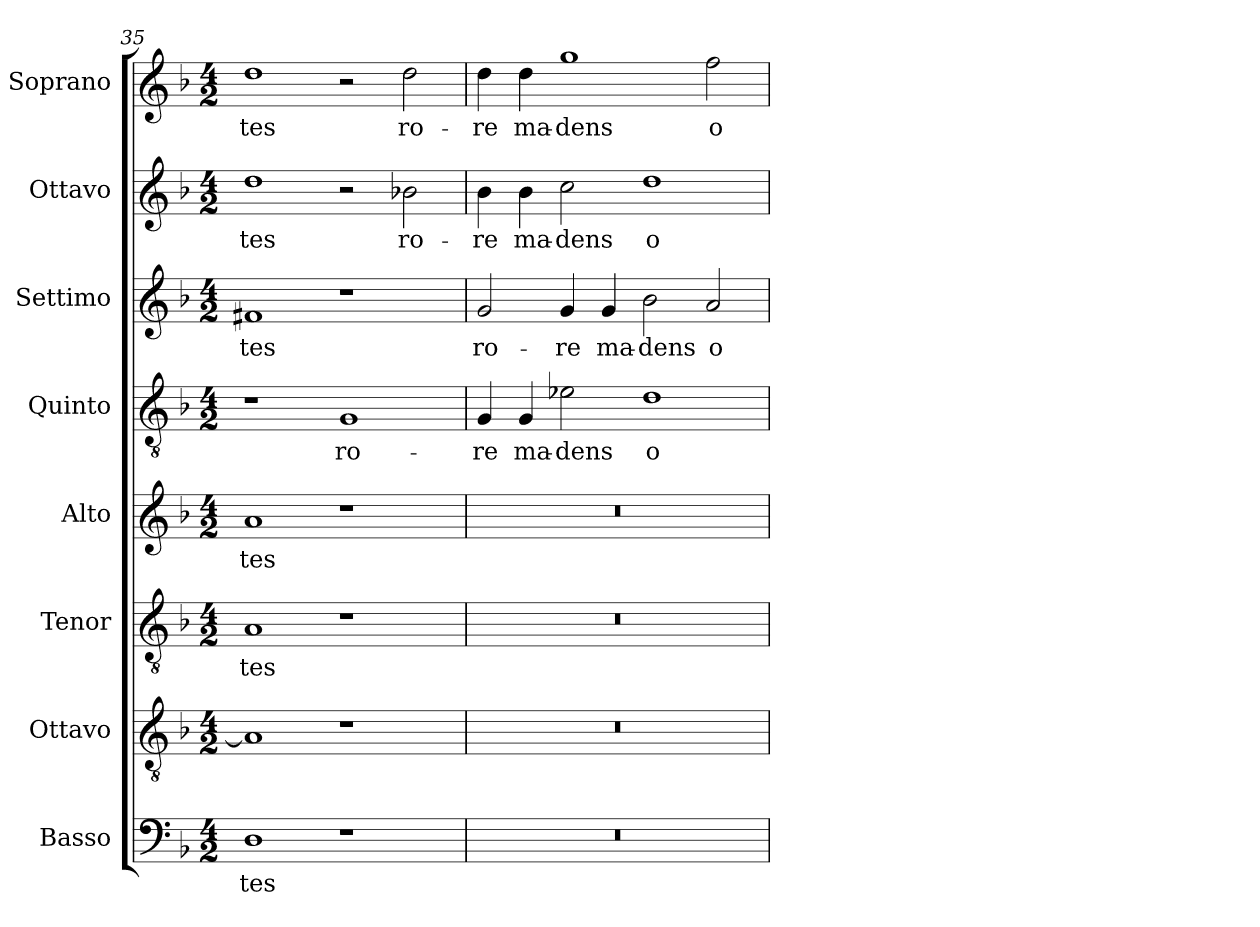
**kern	**text	**kern	**kern	**text	**kern	**text	**kern	**text	**kern	**text	**kern	**text	**kern	**text
*part8	*part8	*part7	*part6	*part6	*part5	*part5	*part4	*part4	*part3	*part3	*part2	*part2	*part1	*part1
*staff8	*staff8	*staff7	*staff6	*staff6	*staff5	*staff5	*staff4	*staff4	*staff3	*staff3	*staff2	*staff2	*staff1	*staff1
*I"Basso	*	*I"Ottavo	*I"Tenor	*	*I"Alto	*	*I"Quinto	*	*I"Settimo	*	*I"Ottavo	*	*I"Soprano	*
*I'B.	*	*I'Ot.	*I'T.	*	*I'A.	*	*I'Q.	*	*I'St.	*	*	*	*I'S.	*
*clefF4	*	*clefGv2	*clefGv2	*	*clefG2	*	*clefGv2	*	*clefG2	*	*clefG2	*	*clefG2	*
*	*	*ITrd7c12	*ITrd7c12	*	*	*	*ITrd7c12	*	*	*	*	*	*	*
*k[b-]	*	*k[b-]	*k[b-]	*	*k[b-]	*	*k[b-]	*	*k[b-]	*	*k[b-]	*	*k[b-]	*
*F:	*	*F:	*F:	*	*F:	*	*F:	*	*F:	*	*F:	*	*F:	*
*M4/2	*	*M4/2	*M4/2	*	*M4/2	*	*M4/2	*	*M4/2	*	*M4/2	*	*M4/2	*
=35	=35	=35	=35	=35	=35	=35	=35	=35	=35	=35	=35	=35	=35	=35
!	!LO:LY:b:color=#000000	!	!	!	!	!	!	!	!	!	!	!	!	!
!	!	!	!	!LO:LY:b:color=#000000	!	!	!	!	!	!	!	!	!	!
!	!	!	!	!	!	!LO:LY:b:color=#000000	!	!	!	!	!	!	!	!
!	!	!	!	!	!	!	!	!	!	!LO:LY:b:color=#000000	!	!	!	!
!	!	!	!	!	!	!	!	!	!	!	!	!LO:LY:b:color=#000000	!	!
!	!	!	!	!	!	!	!	!	!	!	!	!	!	!LO:LY:b:color=#000000
1Di	-tes	1AAi]	1AAi	-tes	1ai	-tes	1r	.	1f#Xi	-tes	1ddi	-tes	1ddi	-tes
!	!	!	!	!	!	!	!	!LO:LY:b:color=#000000	!	!	!	!	!	!
1r	.	1r	1r	.	1r	.	1GGi	ro-	1r	.	2r	.	2r	.
!	!	!	!	!	!	!	!	!	!	!	!	!LO:LY:b:color=#000000	!	!
!	!	!	!	!	!	!	!	!	!	!	!	!	!	!LO:LY:b:color=#000000
.	.	.	.	.	.	.	.	.	.	.	2b-Xi\	ro-	2ddi\	ro-
=36	=36	=36	=36	=36	=36	=36	=36	=36	=36	=36	=36	=36	=36	=36
!LO:N:vis=1	!	!LO:N:vis=1	!LO:N:vis=1	!	!LO:N:vis=1	!	!	!	!	!	!	!	!	!
!	!	!	!	!	!	!	!	!LO:LY:b:color=#000000	!	!	!	!	!	!
!	!	!	!	!	!	!	!	!	!	!LO:LY:b:color=#000000	!	!	!	!
!	!	!	!	!	!	!	!	!	!	!	!	!LO:LY:b:color=#000000	!	!
!	!	!	!	!	!	!	!	!	!	!	!	!	!	!LO:LY:b:color=#000000
0r	.	0r	0r	.	0r	.	4GGi/	-re	2gi/	ro-	4b-i\	-re	4ddi\	-re
!	!	!	!	!	!	!	!	!LO:LY:b:color=#000000	!	!	!	!	!	!
!	!	!	!	!	!	!	!	!	!	!	!	!LO:LY:b:color=#000000	!	!
!	!	!	!	!	!	!	!	!	!	!	!	!	!	!LO:LY:b:color=#000000
.	.	.	.	.	.	.	4GGi/	ma-	.	.	4b-i\	ma-	4ddi\	ma-
!	!	!	!	!	!	!	!	!LO:LY:b:color=#000000	!	!	!	!	!	!
!	!	!	!	!	!	!	!	!	!	!LO:LY:b:color=#000000	!	!	!	!
!	!	!	!	!	!	!	!	!	!	!	!	!LO:LY:b:color=#000000	!	!
!	!	!	!	!	!	!	!	!	!	!	!	!	!	!LO:LY:b:color=#000000
.	.	.	.	.	.	.	2E-Xi\	-dens	4gi/	-re	2cci\	-dens	1ggi	-dens
!	!	!	!	!	!	!	!	!	!	!LO:LY:b:color=#000000	!	!	!	!
.	.	.	.	.	.	.	.	.	4gi/	ma-	.	.	.	.
!	!	!	!	!	!	!	!	!LO:LY:b:color=#000000	!	!	!	!	!	!
!	!	!	!	!	!	!	!	!	!	!LO:LY:b:color=#000000	!	!	!	!
!	!	!	!	!	!	!	!	!	!	!	!	!LO:LY:b:color=#000000	!	!
.	.	.	.	.	.	.	1Di	o-	2b-i\	-dens	1ddi	o-	.	.
!	!	!	!	!	!	!	!	!	!	!LO:LY:b:color=#000000	!	!	!	!
!	!	!	!	!	!	!	!	!	!	!	!	!	!	!LO:LY:b:color=#000000
.	.	.	.	.	.	.	.	.	2ai/	o-	.	.	2ffi\	o-
=	=	=	=	=	=	=	=	=	=	=	=	=	=	=
*-	*-	*-	*-	*-	*-	*-	*-	*-	*-	*-	*-	*-	*-	*-
